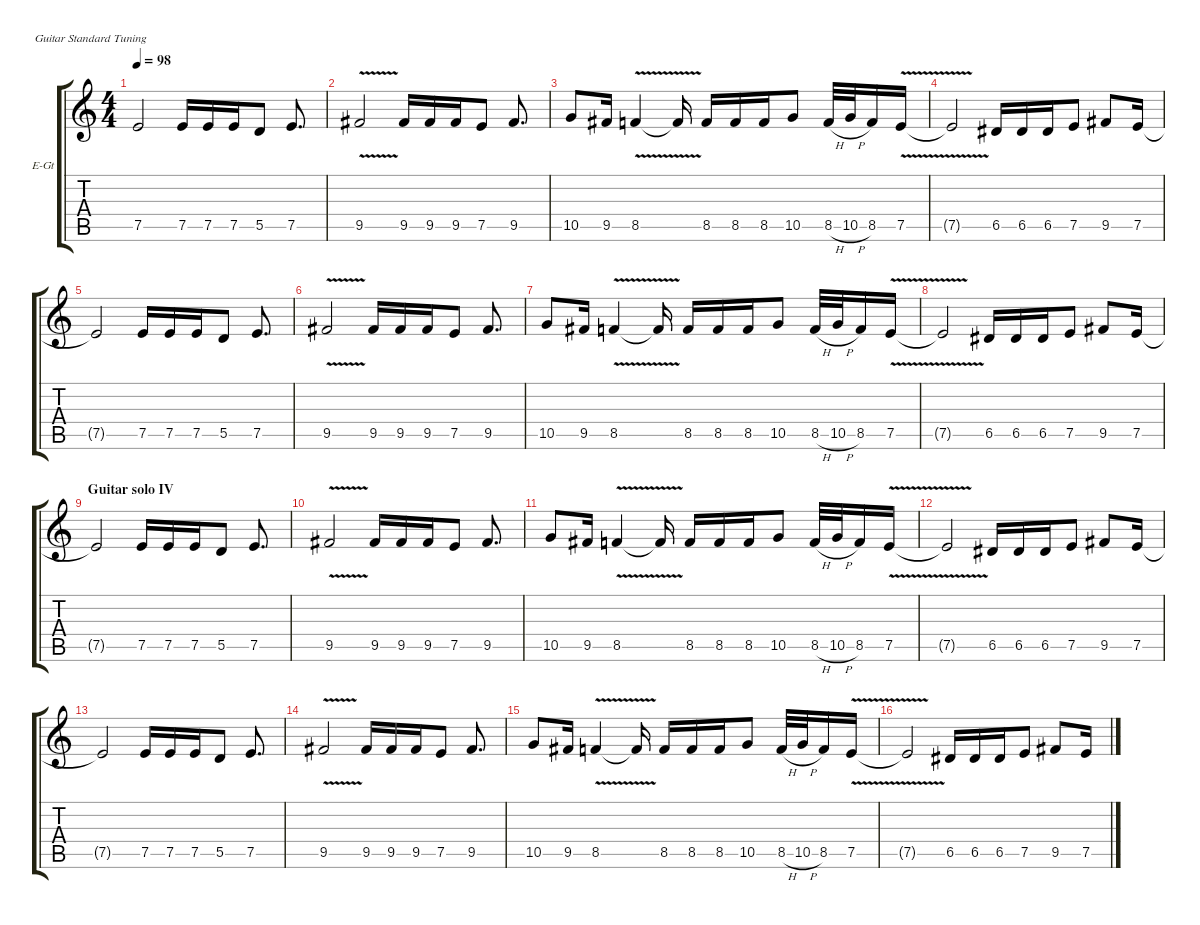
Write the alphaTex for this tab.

\hideDynamics
\bracketExtendMode groupsimilarinstruments
\firstSystemTrackNameOrientation horizontal
\otherSystemsTrackNameOrientation horizontal
\track ("Other guitar 2" "E-Gt") {multiBarRest instrument overdrivenguitar}
\staff {score tabs}
\tuning (E4 B3 G3 D3 A2 E2)
\ts (4 4)
\tempo 98
\clef g2
\ks c
7.5{t}.2{dy f} 7.5.16 7.5.16 7.5.16 5.5.8 7.5.8{d} |
9.5{v}.2 9.5.16 9.5.16 9.5.16 7.5.8 9.5.8{d} |
10.5.8 9.5.16 8.5{v}.4 8.5{v t}.16 8.5.16 8.5.16 8.5.16 10.5.8 8.5{h}.32 10.5{h}.32 8.5.16 7.5{v}.16 |
7.5{v t}.2 6.5.16 6.5.16 6.5.16 7.5.8 9.5.8 7.5.16 |
7.5{t}.2 7.5.16 7.5.16 7.5.16 5.5.8 7.5.8{d} |
9.5{v}.2 9.5.16 9.5.16 9.5.16 7.5.8 9.5.8{d} |
10.5.8 9.5.16 8.5{v}.4 8.5{v t}.16 8.5.16 8.5.16 8.5.16 10.5.8 8.5{h}.32 10.5{h}.32 8.5.16 7.5{v}.16 |
7.5{v t}.2 6.5.16 6.5.16 6.5.16 7.5.8 9.5.8 7.5.16 |
\section ("" "Guitar solo IV")
7.5{t}.2 7.5.16 7.5.16 7.5.16 5.5.8 7.5.8{d} |
9.5{v}.2 9.5.16 9.5.16 9.5.16 7.5.8 9.5.8{d} |
10.5.8 9.5.16 8.5{v}.4 8.5{v t}.16 8.5.16 8.5.16 8.5.16 10.5.8 8.5{h}.32 10.5{h}.32 8.5.16 7.5{v}.16 |
7.5{v t}.2 6.5.16 6.5.16 6.5.16 7.5.8 9.5.8 7.5.16 |
7.5{t}.2 7.5.16 7.5.16 7.5.16 5.5.8 7.5.8{d} |
9.5{v}.2 9.5.16 9.5.16 9.5.16 7.5.8 9.5.8{d} |
10.5.8 9.5.16 8.5{v}.4 8.5{v t}.16 8.5.16 8.5.16 8.5.16 10.5.8 8.5{h}.32 10.5{h}.32 8.5.16 7.5{v}.16 |
7.5{v t}.2 6.5.16 6.5.16 6.5.16 7.5.8 9.5.8 7.5.16
